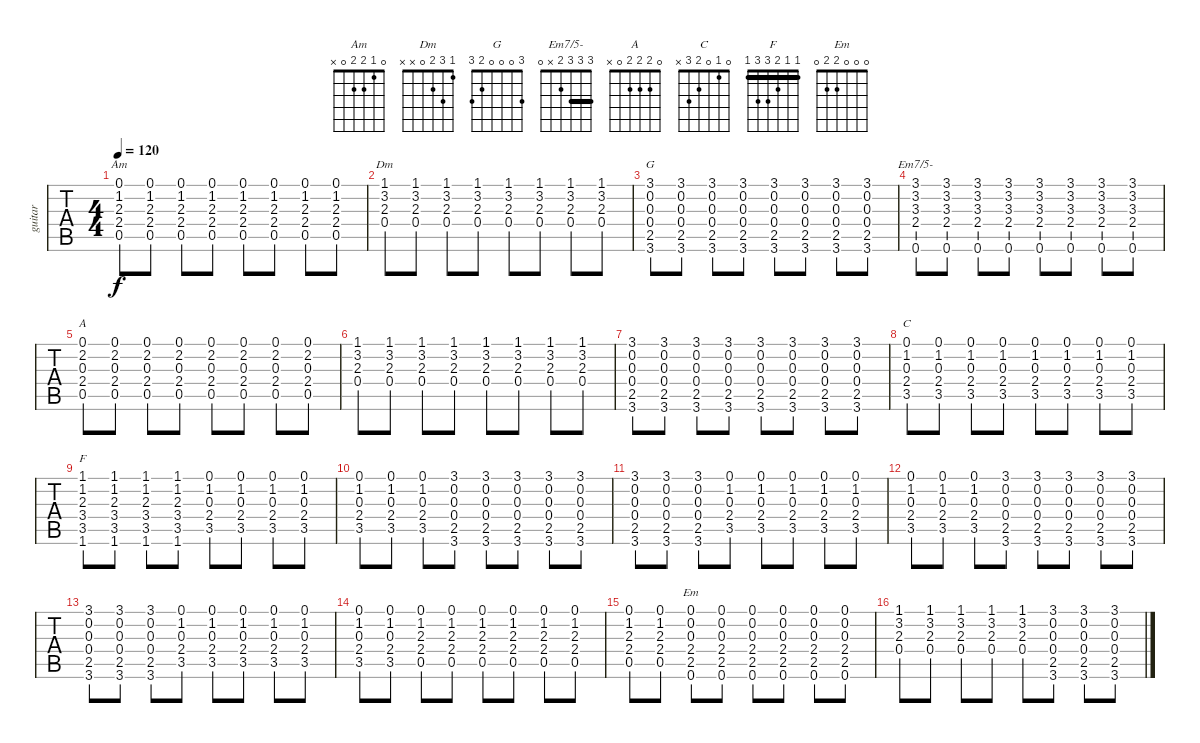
\track ("guitar" "guitar") {instrument acousticguitarsteel}
\staff {tabs}
\tuning (E4 B3 G3 D3 A2 E2) {hide}
\chord ("Am" 0 1 2 2 0 x)
\chord ("Dm" 1 3 2 0 x x)
\chord ("G" 3 0 0 0 2 3)
\chord ("Em7/5-" 3 3 3 2 x 0) {barre 3}
\chord ("A" 0 2 2 2 0 x)
\chord ("C" 0 1 0 2 3 x)
\chord ("F" 1 1 2 3 3 1) {barre 1}
\chord ("Em" 0 0 0 2 2 0)
\ts (4 4)
\tempo 120
\clef g2
\ks c
(0.1 1.2 2.3 2.4 0.5).8{ch "Am" dy f} (0.1 1.2 2.3 2.4 0.5).8 (0.1 1.2 2.3 2.4 0.5).8 (0.1 1.2 2.3 2.4 0.5).8 (0.1 1.2 2.3 2.4 0.5).8 (0.1 1.2 2.3 2.4 0.5).8 (0.1 1.2 2.3 2.4 0.5).8 (0.1 1.2 2.3 2.4 0.5).8 |
(1.1 3.2 2.3 0.4).8{ch "Dm"} (1.1 3.2 2.3 0.4).8 (1.1 3.2 2.3 0.4).8 (1.1 3.2 2.3 0.4).8 (1.1 3.2 2.3 0.4).8 (1.1 3.2 2.3 0.4).8 (1.1 3.2 2.3 0.4).8 (1.1 3.2 2.3 0.4).8 |
(3.1 0.2 0.3 0.4 2.5 3.6).8{ch "G"} (3.1 0.2 0.3 0.4 2.5 3.6).8 (3.1 0.2 0.3 0.4 2.5 3.6).8 (3.1 0.2 0.3 0.4 2.5 3.6).8 (3.1 0.2 0.3 0.4 2.5 3.6).8 (3.1 0.2 0.3 0.4 2.5 3.6).8 (3.1 0.2 0.3 0.4 2.5 3.6).8 (3.1 0.2 0.3 0.4 2.5 3.6).8 |
(3.1 3.2 3.3 2.4 0.6).8{ch "Em7/5-"} (3.1 3.2 3.3 2.4 0.6).8 (3.1 3.2 3.3 2.4 0.6).8 (3.1 3.2 3.3 2.4 0.6).8 (3.1 3.2 3.3 2.4 0.6).8 (3.1 3.2 3.3 2.4 0.6).8 (3.1 3.2 3.3 2.4 0.6).8 (3.1 3.2 3.3 2.4 0.6).8 |
(0.1 2.2 0.3 2.4 0.5).8{ch "A"} (0.1 2.2 0.3 2.4 0.5).8 (0.1 2.2 0.3 2.4 0.5).8 (0.1 2.2 0.3 2.4 0.5).8 (0.1 2.2 0.3 2.4 0.5).8 (0.1 2.2 0.3 2.4 0.5).8 (0.1 2.2 0.3 2.4 0.5).8 (0.1 2.2 0.3 2.4 0.5).8 |
(1.1 3.2 2.3 0.4).8 (1.1 3.2 2.3 0.4).8 (1.1 3.2 2.3 0.4).8 (1.1 3.2 2.3 0.4).8 (1.1 3.2 2.3 0.4).8 (1.1 3.2 2.3 0.4).8 (1.1 3.2 2.3 0.4).8 (1.1 3.2 2.3 0.4).8 |
(3.1 0.2 0.3 0.4 2.5 3.6).8 (3.1 0.2 0.3 0.4 2.5 3.6).8 (3.1 0.2 0.3 0.4 2.5 3.6).8 (3.1 0.2 0.3 0.4 2.5 3.6).8 (3.1 0.2 0.3 0.4 2.5 3.6).8 (3.1 0.2 0.3 0.4 2.5 3.6).8 (3.1 0.2 0.3 0.4 2.5 3.6).8 (3.1 0.2 0.3 0.4 2.5 3.6).8 |
(0.1 1.2 0.3 2.4 3.5).8{ch "C"} (0.1 1.2 0.3 2.4 3.5).8 (0.1 1.2 0.3 2.4 3.5).8 (0.1 1.2 0.3 2.4 3.5).8 (0.1 1.2 0.3 2.4 3.5).8 (0.1 1.2 0.3 2.4 3.5).8 (0.1 1.2 0.3 2.4 3.5).8 (0.1 1.2 0.3 2.4 3.5).8 |
(1.1 1.2 2.3 3.4 3.5 1.6).8{ch "F"} (1.1 1.2 2.3 3.4 3.5 1.6).8 (1.1 1.2 2.3 3.4 3.5 1.6).8 (1.1 1.2 2.3 3.4 3.5 1.6).8 (0.1 1.2 0.3 2.4 3.5).8 (0.1 1.2 0.3 2.4 3.5).8 (0.1 1.2 0.3 2.4 3.5).8 (0.1 1.2 0.3 2.4 3.5).8 |
(0.1 1.2 0.3 2.4 3.5).8 (0.1 1.2 0.3 2.4 3.5).8 (0.1 1.2 0.3 2.4 3.5).8 (3.1 0.2 0.3 0.4 2.5 3.6).8 (3.1 0.2 0.3 0.4 2.5 3.6).8 (3.1 0.2 0.3 0.4 2.5 3.6).8 (3.1 0.2 0.3 0.4 2.5 3.6).8 (3.1 0.2 0.3 0.4 2.5 3.6).8 |
(3.1 0.2 0.3 0.4 2.5 3.6).8 (3.1 0.2 0.3 0.4 2.5 3.6).8 (3.1 0.2 0.3 0.4 2.5 3.6).8 (0.1 1.2 0.3 2.4 3.5).8 (0.1 1.2 0.3 2.4 3.5).8 (0.1 1.2 0.3 2.4 3.5).8 (0.1 1.2 0.3 2.4 3.5).8 (0.1 1.2 0.3 2.4 3.5).8 |
(0.1 1.2 0.3 2.4 3.5).8 (0.1 1.2 0.3 2.4 3.5).8 (0.1 1.2 0.3 2.4 3.5).8 (3.1 0.2 0.3 0.4 2.5 3.6).8 (3.1 0.2 0.3 0.4 2.5 3.6).8 (3.1 0.2 0.3 0.4 2.5 3.6).8 (3.1 0.2 0.3 0.4 2.5 3.6).8 (3.1 0.2 0.3 0.4 2.5 3.6).8 |
(3.1 0.2 0.3 0.4 2.5 3.6).8 (3.1 0.2 0.3 0.4 2.5 3.6).8 (3.1 0.2 0.3 0.4 2.5 3.6).8 (0.1 1.2 0.3 2.4 3.5).8 (0.1 1.2 0.3 2.4 3.5).8 (0.1 1.2 0.3 2.4 3.5).8 (0.1 1.2 0.3 2.4 3.5).8 (0.1 1.2 0.3 2.4 3.5).8 |
(0.1 1.2 0.3 2.4 3.5).8 (0.1 1.2 0.3 2.4 3.5).8 (0.1 1.2 2.3 2.4 0.5).8 (0.1 1.2 2.3 2.4 0.5).8 (0.1 1.2 2.3 2.4 0.5).8 (0.1 1.2 2.3 2.4 0.5).8 (0.1 1.2 2.3 2.4 0.5).8 (0.1 1.2 2.3 2.4 0.5).8 |
(0.1 1.2 2.3 2.4 0.5).8 (0.1 1.2 2.3 2.4 0.5).8 (0.1 0.2 0.3 2.4 2.5 0.6).8{ch "Em"} (0.1 0.2 0.3 2.4 2.5 0.6).8 (0.1 0.2 0.3 2.4 2.5 0.6).8 (0.1 0.2 0.3 2.4 2.5 0.6).8 (0.1 0.2 0.3 2.4 2.5 0.6).8 (0.1 0.2 0.3 2.4 2.5 0.6).8 |
(1.1 3.2 2.3 0.4).8 (1.1 3.2 2.3 0.4).8 (1.1 3.2 2.3 0.4).8 (1.1 3.2 2.3 0.4).8 (1.1 3.2 2.3 0.4).8 (3.1 0.2 0.3 0.4 2.5 3.6).8 (3.1 0.2 0.3 0.4 2.5 3.6).8 (3.1 0.2 0.3 0.4 2.5 3.6).8
